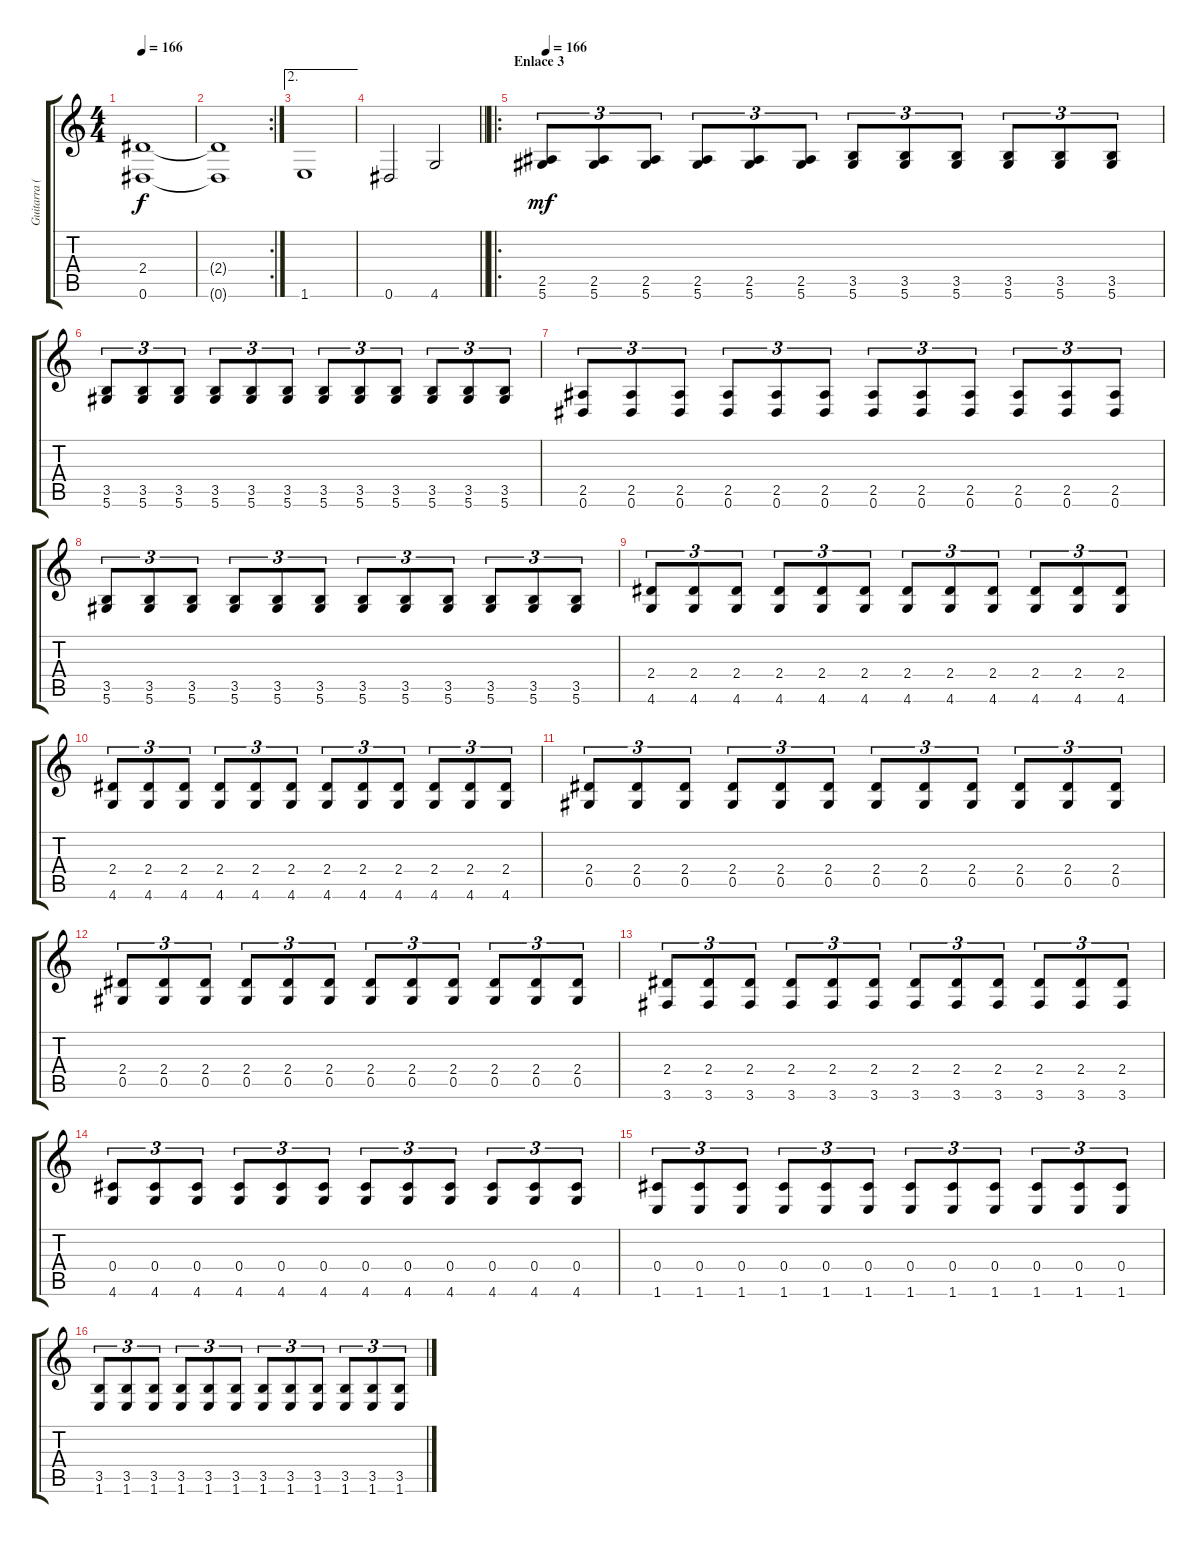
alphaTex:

\track ("Guitarra (Walter Giardino)" "Guitarra (") {instrument distortionguitar}
\staff {score tabs}
\tuning (Eb4 Bb3 Gb3 Db3 Ab2 Eb2) {hide}
\ts (4 4)
\tempo 166
\clef g2
\ks c
(2.4 0.6).1{dy f} |
\rc 2
(2.4{t} 0.6{t}).1 |
\ae 2
1.6.1 |
\barLineRight lightlight
0.6.2 4.6.2 |
\ro
\section ("" "Enlace 3")
\tempo 166
(2.5 5.6).8{tu (3 2) dy mf} (2.5 5.6).8{tu (3 2)} (2.5 5.6).8{tu (3 2)} (2.5 5.6).8{tu (3 2)} (2.5 5.6).8{tu (3 2)} (2.5 5.6).8{tu (3 2)} (3.5 5.6).8{tu (3 2)} (3.5 5.6).8{tu (3 2)} (3.5 5.6).8{tu (3 2)} (3.5 5.6).8{tu (3 2)} (3.5 5.6).8{tu (3 2)} (3.5 5.6).8{tu (3 2)} |
(3.5 5.6).8{tu (3 2)} (3.5 5.6).8{tu (3 2)} (3.5 5.6).8{tu (3 2)} (3.5 5.6).8{tu (3 2)} (3.5 5.6).8{tu (3 2)} (3.5 5.6).8{tu (3 2)} (3.5 5.6).8{tu (3 2)} (3.5 5.6).8{tu (3 2)} (3.5 5.6).8{tu (3 2)} (3.5 5.6).8{tu (3 2)} (3.5 5.6).8{tu (3 2)} (3.5 5.6).8{tu (3 2)} |
(2.5 0.6).8{tu (3 2)} (2.5 0.6).8{tu (3 2)} (2.5 0.6).8{tu (3 2)} (2.5 0.6).8{tu (3 2)} (2.5 0.6).8{tu (3 2)} (2.5 0.6).8{tu (3 2)} (2.5 0.6).8{tu (3 2)} (2.5 0.6).8{tu (3 2)} (2.5 0.6).8{tu (3 2)} (2.5 0.6).8{tu (3 2)} (2.5 0.6).8{tu (3 2)} (2.5 0.6).8{tu (3 2)} |
(3.5 5.6).8{tu (3 2)} (3.5 5.6).8{tu (3 2)} (3.5 5.6).8{tu (3 2)} (3.5 5.6).8{tu (3 2)} (3.5 5.6).8{tu (3 2)} (3.5 5.6).8{tu (3 2)} (3.5 5.6).8{tu (3 2)} (3.5 5.6).8{tu (3 2)} (3.5 5.6).8{tu (3 2)} (3.5 5.6).8{tu (3 2)} (3.5 5.6).8{tu (3 2)} (3.5 5.6).8{tu (3 2)} |
(2.4 4.6).8{tu (3 2)} (2.4 4.6).8{tu (3 2)} (2.4 4.6).8{tu (3 2)} (2.4 4.6).8{tu (3 2)} (2.4 4.6).8{tu (3 2)} (2.4 4.6).8{tu (3 2)} (2.4 4.6).8{tu (3 2)} (2.4 4.6).8{tu (3 2)} (2.4 4.6).8{tu (3 2)} (2.4 4.6).8{tu (3 2)} (2.4 4.6).8{tu (3 2)} (2.4 4.6).8{tu (3 2)} |
(2.4 4.6).8{tu (3 2)} (2.4 4.6).8{tu (3 2)} (2.4 4.6).8{tu (3 2)} (2.4 4.6).8{tu (3 2)} (2.4 4.6).8{tu (3 2)} (2.4 4.6).8{tu (3 2)} (2.4 4.6).8{tu (3 2)} (2.4 4.6).8{tu (3 2)} (2.4 4.6).8{tu (3 2)} (2.4 4.6).8{tu (3 2)} (2.4 4.6).8{tu (3 2)} (2.4 4.6).8{tu (3 2)} |
(2.4 0.5).8{tu (3 2)} (2.4 0.5).8{tu (3 2)} (2.4 0.5).8{tu (3 2)} (2.4 0.5).8{tu (3 2)} (2.4 0.5).8{tu (3 2)} (2.4 0.5).8{tu (3 2)} (2.4 0.5).8{tu (3 2)} (2.4 0.5).8{tu (3 2)} (2.4 0.5).8{tu (3 2)} (2.4 0.5).8{tu (3 2)} (2.4 0.5).8{tu (3 2)} (2.4 0.5).8{tu (3 2)} |
(2.4 0.5).8{tu (3 2)} (2.4 0.5).8{tu (3 2)} (2.4 0.5).8{tu (3 2)} (2.4 0.5).8{tu (3 2)} (2.4 0.5).8{tu (3 2)} (2.4 0.5).8{tu (3 2)} (2.4 0.5).8{tu (3 2)} (2.4 0.5).8{tu (3 2)} (2.4 0.5).8{tu (3 2)} (2.4 0.5).8{tu (3 2)} (2.4 0.5).8{tu (3 2)} (2.4 0.5).8{tu (3 2)} |
(2.4 3.6).8{tu (3 2)} (2.4 3.6).8{tu (3 2)} (2.4 3.6).8{tu (3 2)} (2.4 3.6).8{tu (3 2)} (2.4 3.6).8{tu (3 2)} (2.4 3.6).8{tu (3 2)} (2.4 3.6).8{tu (3 2)} (2.4 3.6).8{tu (3 2)} (2.4 3.6).8{tu (3 2)} (2.4 3.6).8{tu (3 2)} (2.4 3.6).8{tu (3 2)} (2.4 3.6).8{tu (3 2)} |
(0.4 4.6).8{tu (3 2)} (0.4 4.6).8{tu (3 2)} (0.4 4.6).8{tu (3 2)} (0.4 4.6).8{tu (3 2)} (0.4 4.6).8{tu (3 2)} (0.4 4.6).8{tu (3 2)} (0.4 4.6).8{tu (3 2)} (0.4 4.6).8{tu (3 2)} (0.4 4.6).8{tu (3 2)} (0.4 4.6).8{tu (3 2)} (0.4 4.6).8{tu (3 2)} (0.4 4.6).8{tu (3 2)} |
(0.4 1.6).8{tu (3 2)} (0.4 1.6).8{tu (3 2)} (0.4 1.6).8{tu (3 2)} (0.4 1.6).8{tu (3 2)} (0.4 1.6).8{tu (3 2)} (0.4 1.6).8{tu (3 2)} (0.4 1.6).8{tu (3 2)} (0.4 1.6).8{tu (3 2)} (0.4 1.6).8{tu (3 2)} (0.4 1.6).8{tu (3 2)} (0.4 1.6).8{tu (3 2)} (0.4 1.6).8{tu (3 2)} |
(3.5 1.6).8{tu (3 2)} (3.5 1.6).8{tu (3 2)} (3.5 1.6).8{tu (3 2)} (3.5 1.6).8{tu (3 2)} (3.5 1.6).8{tu (3 2)} (3.5 1.6).8{tu (3 2)} (3.5 1.6).8{tu (3 2)} (3.5 1.6).8{tu (3 2)} (3.5 1.6).8{tu (3 2)} (3.5 1.6).8{tu (3 2)} (3.5 1.6).8{tu (3 2)} (3.5 1.6).8{tu (3 2)}
